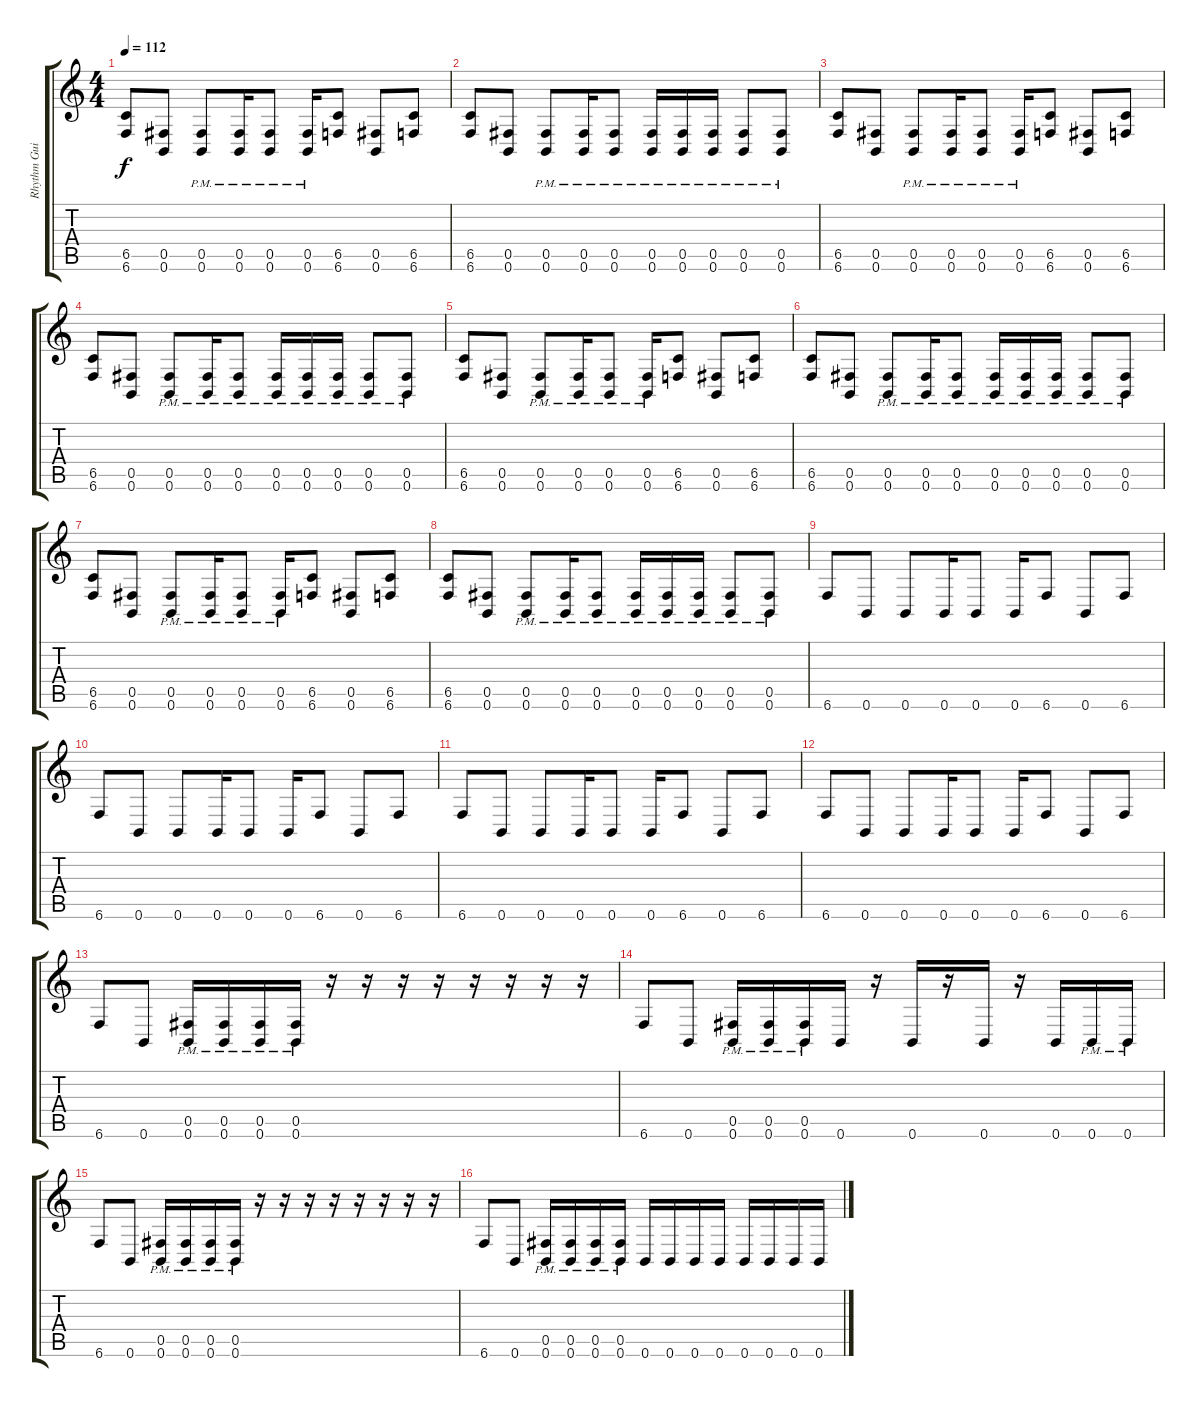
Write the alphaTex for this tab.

\track ("Rhythm Guitar 2" "Rhythm Gui") {instrument distortionguitar}
\staff {score tabs}
\tuning (Db4 Ab3 E3 B2 Gb2 B1) {hide}
\ts (4 4)
\tempo 112
\clef g2
\ks c
(6.5 6.6).8{dy f instrument distortionguitar} (0.5 0.6).8 (0.5{pm} 0.6{pm}).8 (0.5{pm} 0.6{pm}).16 (0.5{pm} 0.6{pm}).8 (0.5{pm} 0.6{pm}).16 (6.5 6.6).8 (0.5 0.6).8 (6.5 6.6).8 |
(6.5 6.6).8 (0.5 0.6).8 (0.5{pm} 0.6{pm}).8 (0.5{pm} 0.6{pm}).16 (0.5{pm} 0.6{pm}).8 (0.5{pm} 0.6{pm}).16 (0.5{pm} 0.6{pm}).16 (0.5{pm} 0.6{pm}).16 (0.5{pm} 0.6{pm}).8 (0.5{pm} 0.6{pm}).8 |
(6.5 6.6).8 (0.5 0.6).8 (0.5{pm} 0.6{pm}).8 (0.5{pm} 0.6{pm}).16 (0.5{pm} 0.6{pm}).8 (0.5{pm} 0.6{pm}).16 (6.5 6.6).8 (0.5 0.6).8 (6.5 6.6).8 |
(6.5 6.6).8 (0.5 0.6).8 (0.5{pm} 0.6{pm}).8 (0.5{pm} 0.6{pm}).16 (0.5{pm} 0.6{pm}).8 (0.5{pm} 0.6{pm}).16 (0.5{pm} 0.6{pm}).16 (0.5{pm} 0.6{pm}).16 (0.5{pm} 0.6{pm}).8 (0.5{pm} 0.6{pm}).8 |
(6.5 6.6).8 (0.5 0.6).8 (0.5{pm} 0.6{pm}).8 (0.5{pm} 0.6{pm}).16 (0.5{pm} 0.6{pm}).8 (0.5{pm} 0.6{pm}).16 (6.5 6.6).8 (0.5 0.6).8 (6.5 6.6).8 |
(6.5 6.6).8 (0.5 0.6).8 (0.5{pm} 0.6{pm}).8 (0.5{pm} 0.6{pm}).16 (0.5{pm} 0.6{pm}).8 (0.5{pm} 0.6{pm}).16 (0.5{pm} 0.6{pm}).16 (0.5{pm} 0.6{pm}).16 (0.5{pm} 0.6{pm}).8 (0.5{pm} 0.6{pm}).8 |
(6.5 6.6).8 (0.5 0.6).8 (0.5{pm} 0.6{pm}).8 (0.5{pm} 0.6{pm}).16 (0.5{pm} 0.6{pm}).8 (0.5{pm} 0.6{pm}).16 (6.5 6.6).8 (0.5 0.6).8 (6.5 6.6).8 |
(6.5 6.6).8 (0.5 0.6).8 (0.5{pm} 0.6{pm}).8 (0.5{pm} 0.6{pm}).16 (0.5{pm} 0.6{pm}).8 (0.5{pm} 0.6{pm}).16 (0.5{pm} 0.6{pm}).16 (0.5{pm} 0.6{pm}).16 (0.5{pm} 0.6{pm}).8 (0.5{pm} 0.6{pm}).8 |
6.6.8 0.6.8 0.6.8 0.6.16 0.6.8 0.6.16 6.6.8 0.6.8 6.6.8 |
6.6.8 0.6.8 0.6.8 0.6.16 0.6.8 0.6.16 6.6.8 0.6.8 6.6.8 |
6.6.8 0.6.8 0.6.8 0.6.16 0.6.8 0.6.16 6.6.8 0.6.8 6.6.8 |
6.6.8 0.6.8 0.6.8 0.6.16 0.6.8 0.6.16 6.6.8 0.6.8 6.6.8 |
6.6.8 0.6.8 (0.5{pm} 0.6{pm}).16 (0.5{pm} 0.6{pm}).16 (0.5{pm} 0.6{pm}).16 (0.5{pm} 0.6{pm}).16 r.16 r.16 r.16 r.16 r.16 r.16 r.16 r.16 |
6.6.8 0.6.8 (0.5{pm} 0.6{pm}).16 (0.5{pm} 0.6{pm}).16 (0.5{pm} 0.6{pm}).16 0.6.16 r.16 0.6.16 r.16 0.6.16 r.16 0.6.16 0.6{pm}.16 0.6{pm}.16 |
6.6.8 0.6.8 (0.5{pm} 0.6{pm}).16 (0.5{pm} 0.6{pm}).16 (0.5{pm} 0.6{pm}).16 (0.5{pm} 0.6{pm}).16 r.16 r.16 r.16 r.16 r.16 r.16 r.16 r.16 |
6.6.8 0.6.8 (0.5{pm} 0.6{pm}).16 (0.5{pm} 0.6{pm}).16 (0.5{pm} 0.6{pm}).16 (0.5{pm} 0.6{pm}).16 0.6.16 0.6.16 0.6.16 0.6.16 0.6.16 0.6.16 0.6.16 0.6.16
